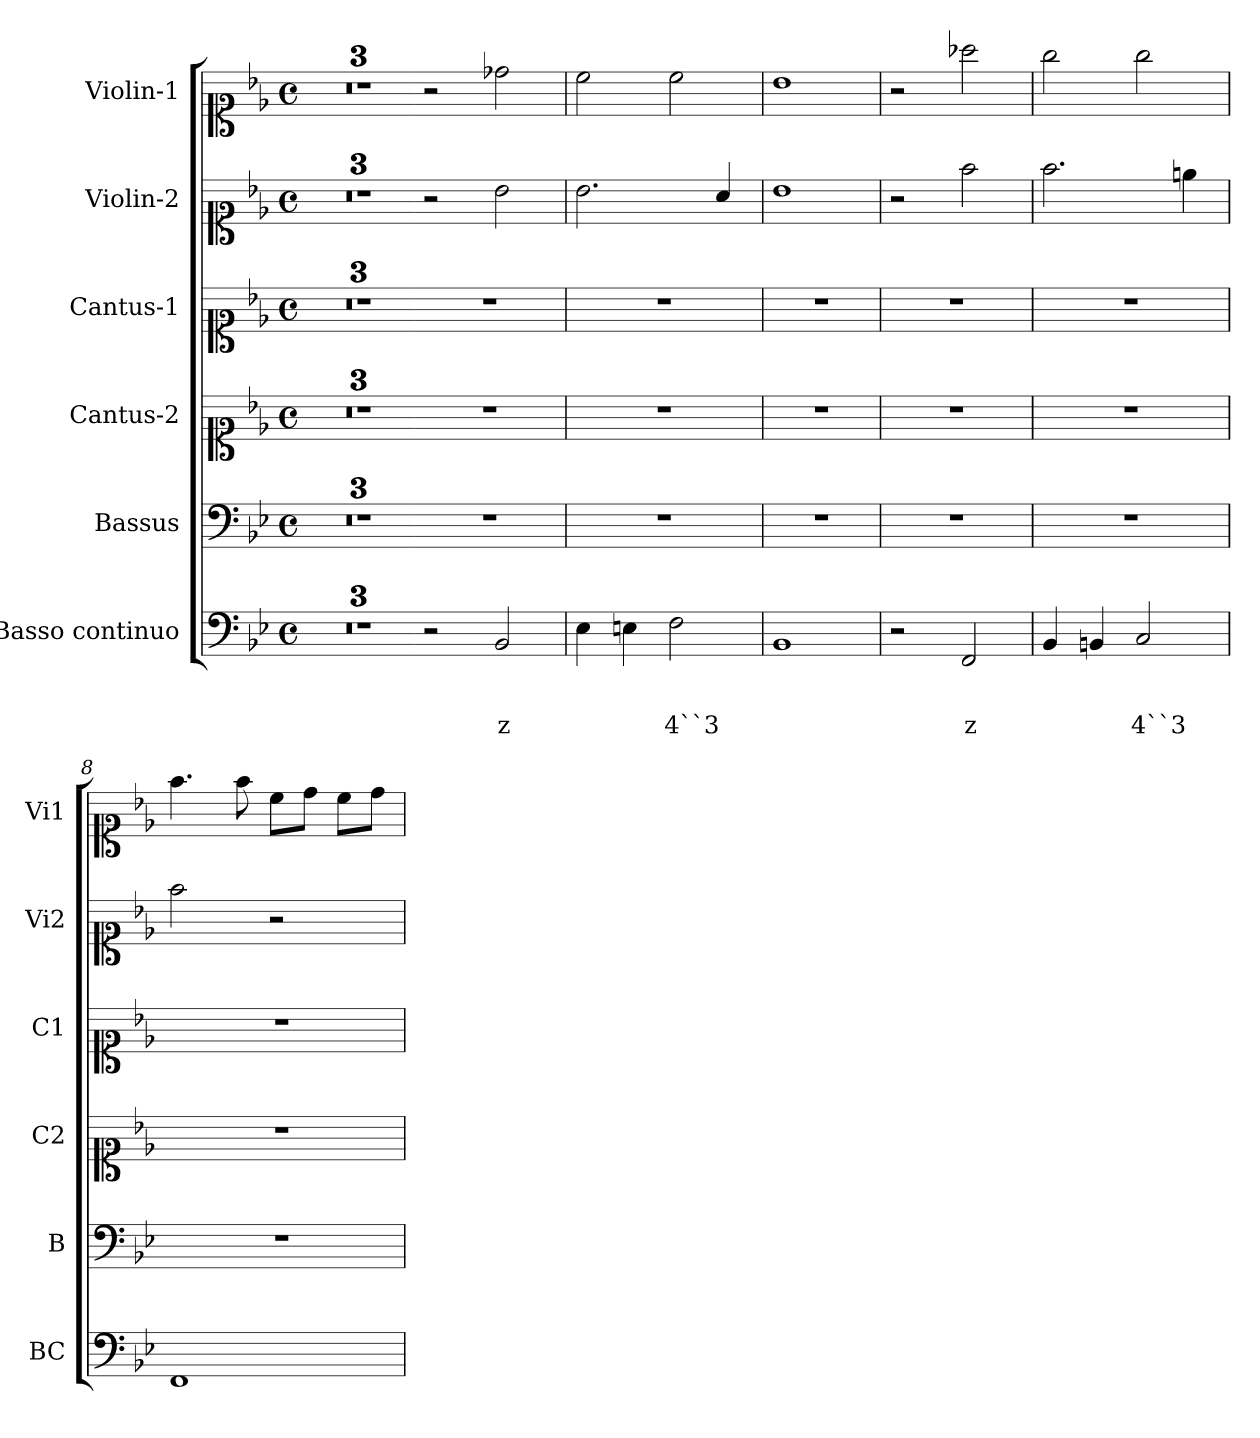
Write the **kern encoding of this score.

**kern	**text	**text	**text	**kern	**kern	**kern	**kern	**kern
*part6	*part6	*part6	*part6	*part5	*part4	*part3	*part2	*part1
*staff6	*staff6	*staff6	*staff6	*staff5	*staff4	*staff3	*staff2	*staff1
*I"Basso continuo	*	*	*	*I"Bassus	*I"Cantus-2	*I"Cantus-1	*I"Violin-2	*I"Violin-1
*I'BC	*	*	*	*I'B	*I'C2	*I'C1	*I'Vi2	*I'Vi1
*clefF4	*	*	*	*clefF4	*clefC1	*clefC1	*clefC1	*clefC1
*k[b-e-]	*	*	*	*k[b-e-]	*k[b-e-]	*k[b-e-]	*k[b-e-]	*k[b-e-]
*B-:	*	*	*	*B-:	*B-:	*B-:	*B-:	*B-:
*M4/4	*	*	*	*M4/4	*M4/4	*M4/4	*M4/4	*M4/4
*met(c)	*	*	*	*met(c)	*met(c)	*met(c)	*met(c)	*met(c)
=1	=1	=1	=1	=1	=1	=1	=1	=1
1ryy	.	.	.	1ryy	1ryy	1ryy	1ryy	1ryy
=2	=2	=2	=2	=2	=2	=2	=2	=2
1r	.	.	.	1r	1r	1r	1r	1r
=3	=3	=3	=3	=3	=3	=3	=3	=3
*	*	*	*	*	*clefG2	*clefG2	*clefG2	*clefG2
1ryy	.	.	.	1ryy	1ryy	1ryy	1ryy	1ryy
=3X1-	=3X1-	=3X1-	=3X1-	=3X1-	=3X1-	=3X1-	=3X1-	=3X1-
2r	.	.	.	1r	1r	1r	2r	2r
!	!	!	!LO:LY:b	!	!	!	!	!
2BB-/	.	.	z	.	.	.	2b-\	2dd-X\
=4	=4	=4	=4	=4	=4	=4	=4	=4
4E-\	.	.	.	1r	1r	1r	2.b-\	2cc\
4En\	.	.	.	.	.	.	.	.
!	!	!	!LO:LY:b	!	!	!	!	!
2F\	.	.	4``3	.	.	.	.	2cc\
.	.	.	.	.	.	.	4a/	.
=5	=5	=5	=5	=5	=5	=5	=5	=5
1BB-	.	.	.	1r	1r	1r	1b-	1b-
=6	=6	=6	=6	=6	=6	=6	=6	=6
2r	.	.	.	1r	1r	1r	2r	2r
!	!	!	!LO:LY:b	!	!	!	!	!
2FF/	.	.	z	.	.	.	2ff\	2aa-X\
=7	=7	=7	=7	=7	=7	=7	=7	=7
4BB-/	.	.	.	1r	1r	1r	2.ff\	2gg\
4BBn/	.	.	.	.	.	.	.	.
!	!	!	!LO:LY:b	!	!	!	!	!
2C/	.	.	4``3	.	.	.	.	2gg\
.	.	.	.	.	.	.	4een\	.
=8	=8	=8	=8	=8	=8	=8	=8	=8
1FF	.	.	.	1r	1r	1r	2ff\	4.ff\
.	.	.	.	.	.	.	.	8ff\
.	.	.	.	.	.	.	2r	8cc\L
.	.	.	.	.	.	.	.	8dd\J
.	.	.	.	.	.	.	.	8cc\L
.	.	.	.	.	.	.	.	8dd\J
=	=	=	=	=	=	=	=	=
*-	*-	*-	*-	*-	*-	*-	*-	*-
